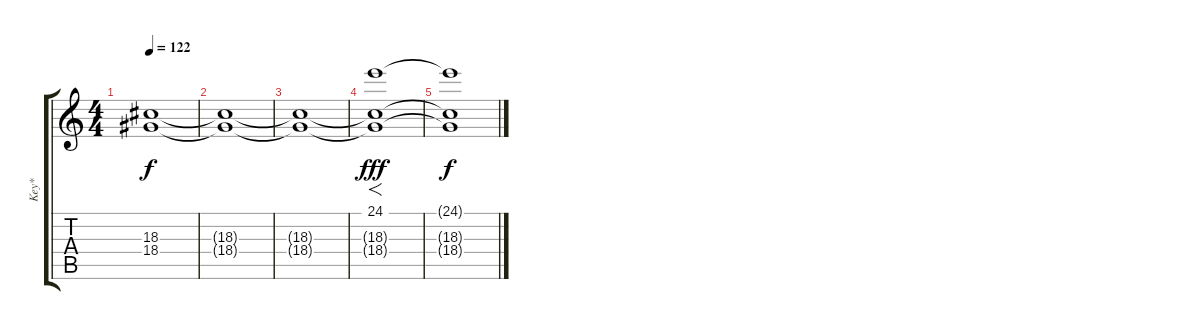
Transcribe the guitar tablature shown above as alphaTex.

\track ("Key*" "Key*") {instrument stringensemble1}
\staff {score tabs}
\tuning (E4 B3 G3 D3 A2 E2) {hide}
\ts (4 4)
\tempo 122
\clef g2
\ks c
(18.3 18.4).1{dy f} |
(18.3{t} 18.4{t}).1 |
(18.3{t} 18.4{t}).1 |
(24.1 18.3{t} 18.4{t}).1{f dy fff} |
(24.1{t} 18.3{t} 18.4{t}).1{dy f}
